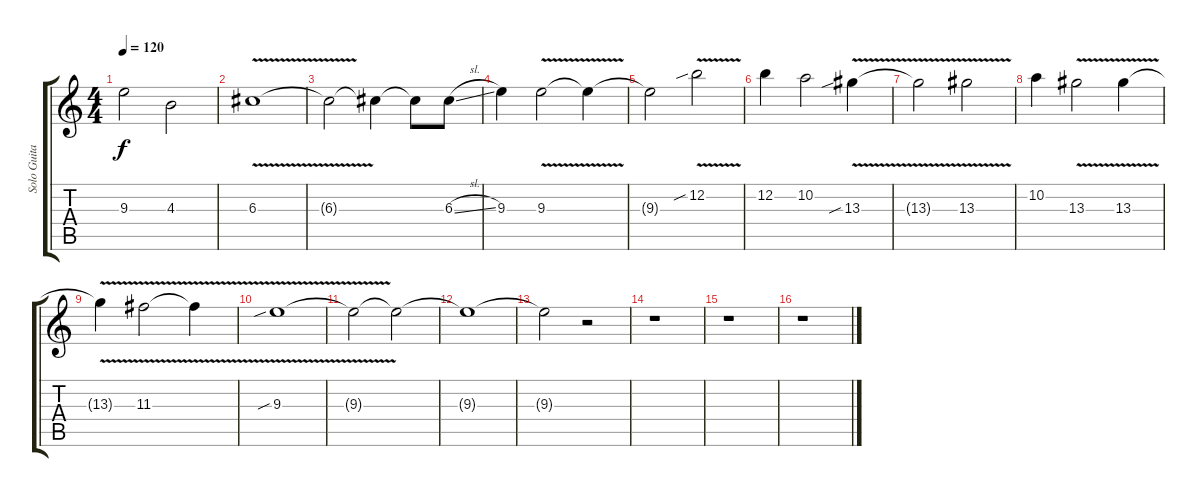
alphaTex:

\track ("Solo Guitar" "Solo Guita") {instrument overdrivenguitar}
\staff {score tabs}
\tuning (E4 B3 G3 D3 A2 E2) {hide}
\ts (4 4)
\tempo 120
\clef g2
\ks c
9.3{t}.2{dy f} 4.3.2{volume 13} |
6.3{v}.1 |
6.3{t}.2 6.3{t}.4 6.3{t}.8 6.3{sl}.8 |
9.3.4 9.3{v}.2 9.3{t}.4 |
9.3{t}.2 12.2{v sib}.2 |
12.2.4 10.2.2 13.3{v sib}.4 |
13.3{t}.2 13.3{v}.2 |
10.2.4 13.3{v}.2 13.3{v}.4 |
13.3{t}.4 11.3{v}.2 11.3{t}.4 |
9.3{v sib}.1 |
9.3{t}.2 9.3{t}.2{volume 2} |
9.3{t}.1 |
9.3{t}.2 r.2{volume 13} |
r.1 |
r.1 |
r.1
